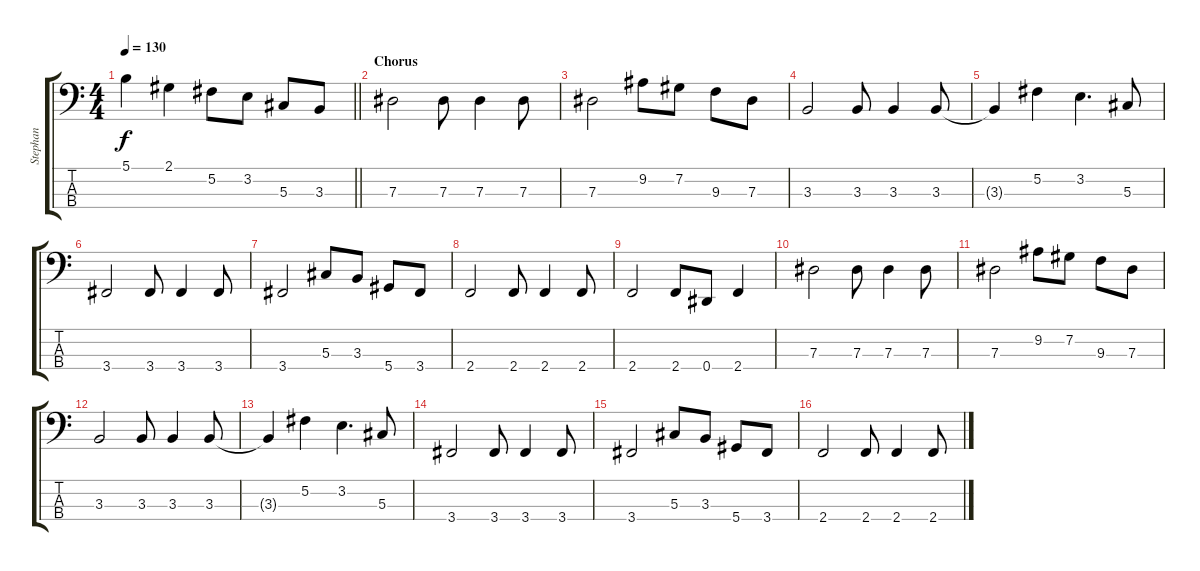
\track ("Stephan" "Stephan") {instrument electricbassfinger}
\staff {score tabs}
\tuning (Gb2 Db2 Ab1 Eb1) {hide}
\ts (4 4)
\tempo 130
\clef f4
\barLineRight lightlight
\ks c
5.1.4{dy f} 2.1.4 5.2.8 3.2.8 5.3.8 3.3.8 |
\section ("" "Chorus")
7.3.2 7.3.8 7.3.4 7.3.8 |
7.3.2 9.2.8 7.2.8 9.3.8 7.3.8 |
3.3.2 3.3.8 3.3.4 3.3.8 |
3.3{t}.4 5.2.4 3.2.4{d} 5.3.8 |
3.4.2 3.4.8 3.4.4 3.4.8 |
3.4.2 5.3.8 3.3.8 5.4.8 3.4.8 |
2.4.2 2.4.8 2.4.4 2.4.8 |
2.4.2 2.4.8 0.4.8 2.4.4 |
7.3.2 7.3.8 7.3.4 7.3.8 |
7.3.2 9.2.8 7.2.8 9.3.8 7.3.8 |
3.3.2 3.3.8 3.3.4 3.3.8 |
3.3{t}.4 5.2.4 3.2.4{d} 5.3.8 |
3.4.2 3.4.8 3.4.4 3.4.8 |
3.4.2 5.3.8 3.3.8 5.4.8 3.4.8 |
2.4.2 2.4.8 2.4.4 2.4.8
